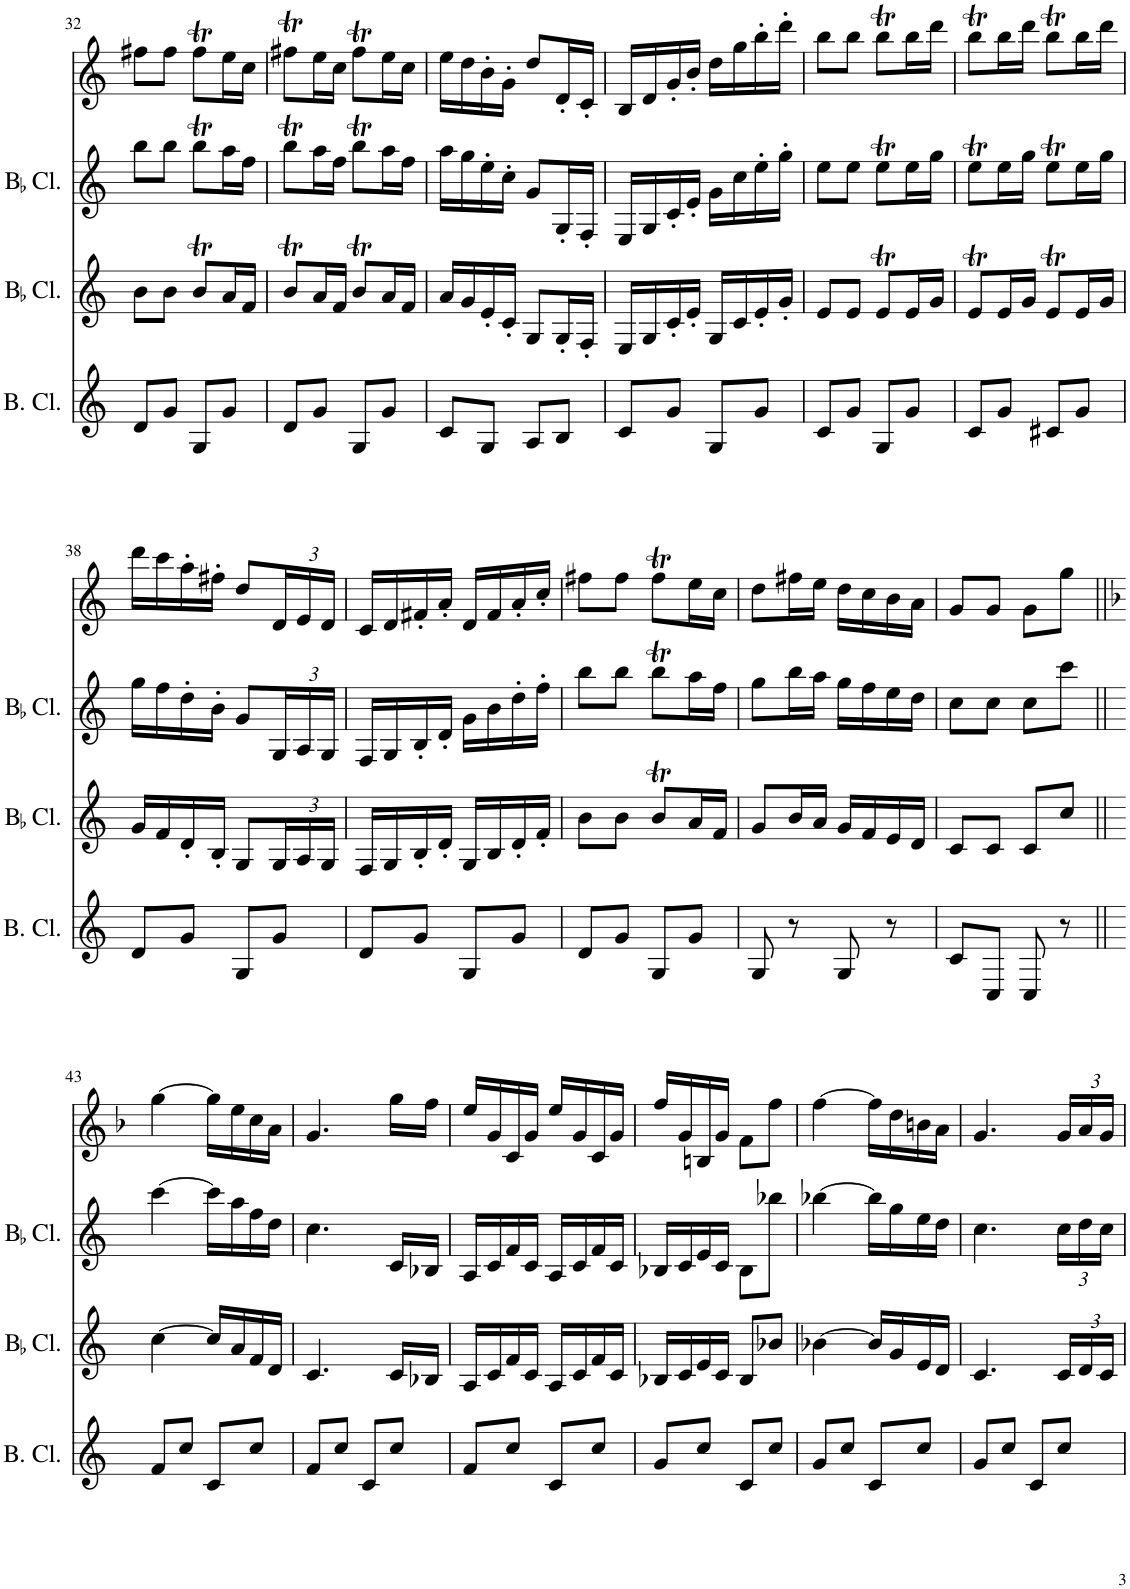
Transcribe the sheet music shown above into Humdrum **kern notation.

**kern	**kern	**kern	**kern
*part4	*part3	*part2	*part1
*staff4	*staff3	*staff2	*staff1
*I"Bass Clarinet	*I"BaccidentalFlat Clarinet	*I"BaccidentalFlat Clarinet	*I"EaccidentalFlat Clarinet
*I'B. Cl.	*I'BaccidentalFlat Cl.	*I'BaccidentalFlat Cl.	*I'Cl
!!LO:PB:g=z
*clefG2	*clefG2	*clefG2	*clefG2
*Trd8c14	*Trd1c2	*Trd1c2	*Trd-2c-3
*k[]	*k[]	*k[]	*k[]
*M2/4	*M2/4	*M2/4	*M2/4
=32	=32	=32	=32
8d/L	8b\L	8bb\L	8ff#X\L
8g/J	8b\J	8bb\J	8ff#\J
8G/L	8bt/L	8bbt\L	8ff#t\L
8g/J	16a/L	16aa\L	16ee\L
.	16f/JJ	16ff\JJ	16cc\JJ
=33	=33	=33	=33
8d/L	8bt/L	8bbt\L	8ff#Xt\L
8g/J	16a/L	16aa\L	16ee\L
.	16f/JJ	16ff\JJ	16cc\JJ
8G/L	8bt/L	8bbt\L	8ff#t\L
8g/J	16a/L	16aa\L	16ee\L
.	16f/JJ	16ff\JJ	16cc\JJ
=34	=34	=34	=34
8c/L	16a/LL	16aa\LL	16ee\LL
.	16g/	16gg\	16dd\
8G/J	16e'/	16ee'\	16b'\
.	16c'/JJ	16cc'\JJ	16g'\JJ
8A/L	8G/L	8g/L	8dd/L
8B/J	16G'/L	16G'/L	16d'/L
.	16F'/JJ	16F'/JJ	16c'/JJ
=35	=35	=35	=35
8c/L	16E/LL	16E/LL	16B/LL
.	16G/	16G/	16d/
8g/J	16c'/	16c'/	16g'/
.	16e'/JJ	16e'/JJ	16b'/JJ
8G/L	16G/LL	16g\LL	16dd\LL
.	16c/	16cc\	16gg\
8g/J	16e'/	16ee'\	16bb'\
.	16g'/JJ	16gg'\JJ	16ddd'\JJ
=36	=36	=36	=36
8c/L	8e/L	8ee\L	8bb\L
8g/J	8e/J	8ee\J	8bb\J
8G/L	8et/L	8eet\L	8bbt\L
8g/J	16e/L	16ee\L	16bb\L
.	16g/JJ	16gg\JJ	16ddd\JJ
=37	=37	=37	=37
8c/L	8et/L	8eet\L	8bbt\L
8g/J	16e/L	16ee\L	16bb\L
.	16g/JJ	16gg\JJ	16ddd\JJ
8c#X/L	8et/L	8eet\L	8bbt\L
8g/J	16e/L	16ee\L	16bb\L
.	16g/JJ	16gg\JJ	16ddd\JJ
!!LO:LB:g=z
=38	=38	=38	=38
8d/L	16g/LL	16gg\LL	16ddd\LL
.	16f/	16ff\	16ccc\
8g/J	16d'/	16dd'\	16aa'\
.	16B'/JJ	16b'\JJ	16ff#X'\JJ
8G/L	8G/L	8g/L	8dd/L
*	*Xbrackettup	*Xbrackettup	*Xbrackettup
8g/J	24G/L	24G/L	24d/L
.	24A/	24A/	24e/
.	24G/JJ	24G/JJ	24d/JJ
=39	=39	=39	=39
8d/L	16F/LL	16F/LL	16c/LL
.	16G/	16G/	16d/
8g/J	16B'/	16B'/	16f#X'/
.	16d'/JJ	16d'/JJ	16a'/JJ
8G/L	16G/LL	16g\LL	16d/LL
.	16B/	16b\	16f#/
8g/J	16d'/	16dd'\	16a'/
.	16f'/JJ	16ff'\JJ	16cc'/JJ
=40	=40	=40	=40
8d/L	8b\L	8bb\L	8ff#X\L
8g/J	8b\J	8bb\J	8ff#\J
8G/L	8bt/L	8bbt\L	8ff#t\L
8g/J	16a/L	16aa\L	16ee\L
.	16f/JJ	16ff\JJ	16cc\JJ
=41	=41	=41	=41
8G/	8g/L	8gg\L	8dd\L
8r	16b/L	16bb\L	16ff#X\L
.	16a/JJ	16aa\JJ	16ee\JJ
8G/	16g/LL	16gg\LL	16dd\LL
.	16f/	16ff\	16cc\
8r	16e/	16ee\	16b\
.	16d/JJ	16dd\JJ	16a\JJ
=42	=42	=42	=42
8c/L	8c/L	8cc\L	8g/L
8C/J	8c/J	8cc\J	8g/J
8C/	8c/L	8cc\L	8g\L
8r	8cc/J	8ccc\J	8gg\J
!!LO:LB:g=z
=43||	=43||	=43||	=43||
*	*	*	*k[b-]
8f/L	[4cc\	[4ccc\	[4gg\
8cc/J	.	.	.
8c/L	16cc/LL]	16ccc\LL]	16gg\LL]
.	16a/	16aa\	16ee\
8cc/J	16f/	16ff\	16cc\
.	16d/JJ	16dd\JJ	16a\JJ
=44	=44	=44	=44
8f/L	4.c/	4.cc\	4.g/
8cc/J	.	.	.
8c/L	.	.	.
8cc/J	16c/LL	16c/LL	16gg\LL
.	16B-X/JJ	16B-X/JJ	16ff\JJ
=45	=45	=45	=45
8f/L	16A/LL	16A/LL	16ee/LL
.	16c/	16c/	16g/
8cc/J	16f/	16f/	16c/
.	16c/JJ	16c/JJ	16g/JJ
8c/L	16A/LL	16A/LL	16ee/LL
.	16c/	16c/	16g/
8cc/J	16f/	16f/	16c/
.	16c/JJ	16c/JJ	16g/JJ
=46	=46	=46	=46
8g/L	16B-X/LL	16B-X/LL	16ff/LL
.	16c/	16c/	16g/
8cc/J	16e/	16e/	16Bn/
.	16c/JJ	16c/JJ	16g/JJ
8c/L	8B-/L	8B-\L	8f\L
8cc/J	8b-X/J	8bb-X\J	8ff\J
=47	=47	=47	=47
8g/L	[4b-X\	[4bb-X\	[4ff\
8cc/J	.	.	.
8c/L	16b-/LL]	16bb-\LL]	16ff\LL]
.	16g/	16gg\	16dd\
8cc/J	16e/	16ee\	16bn\
.	16d/JJ	16dd\JJ	16a\JJ
=48	=48	=48	=48
8g/L	4.c/	4.cc\	4.g/
8cc/J	.	.	.
8c/L	.	.	.
8cc/J	24c/LL	24cc\LL	24g/LL
.	24d/	24dd\	24a/
.	24c/JJ	24cc\JJ	24g/JJ
=	=	=	=
*-	*-	*-	*-
